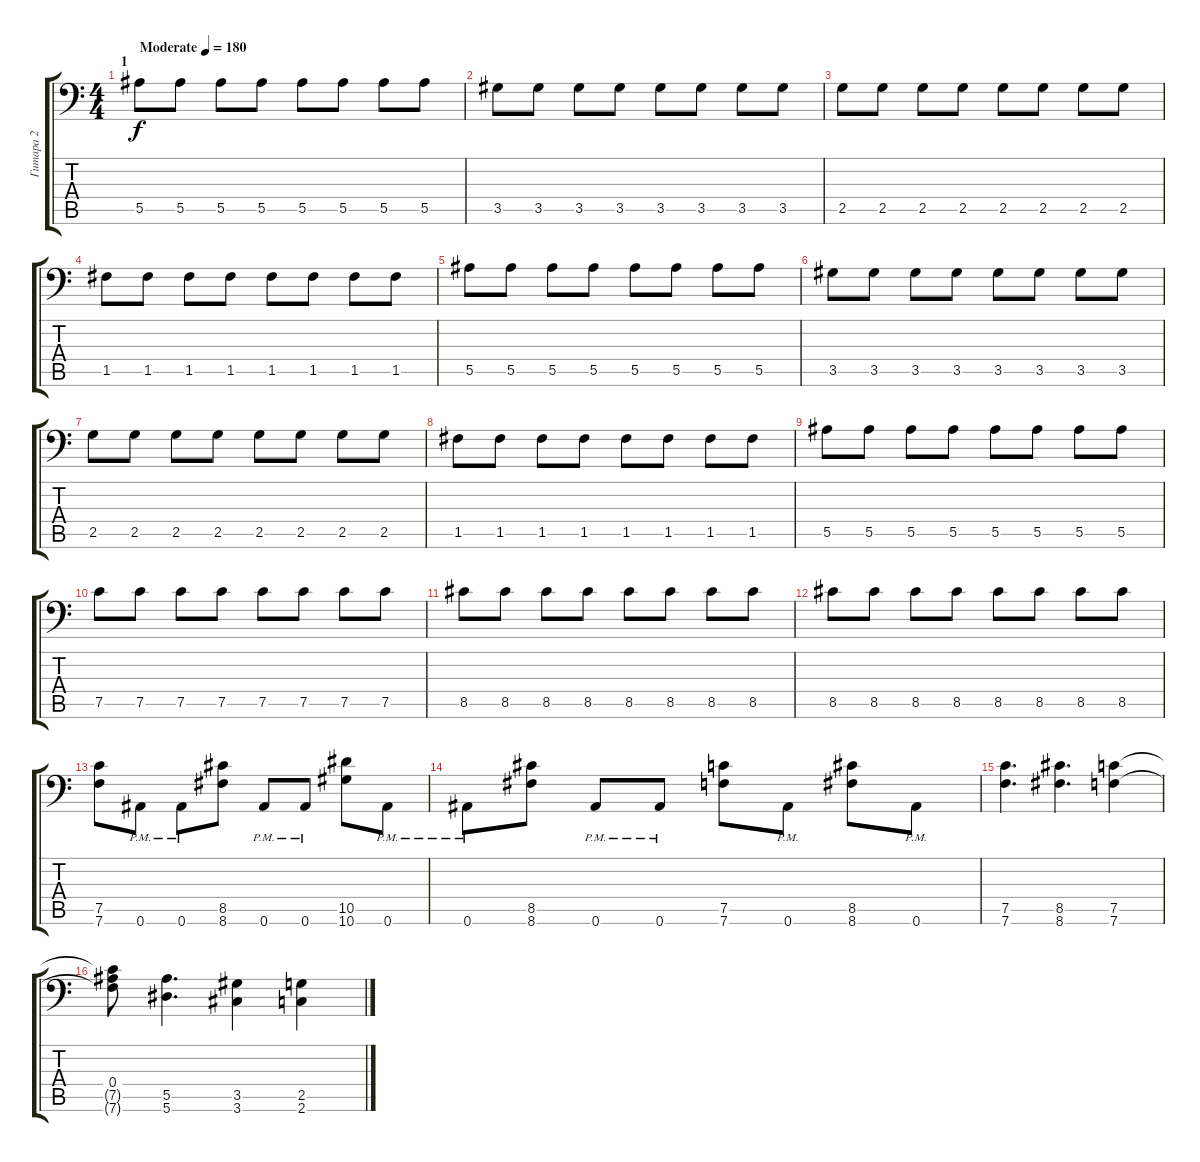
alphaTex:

\track ("Гитара 2" "Гитара 2") {instrument overdrivenguitar}
\staff {score tabs}
\tuning (C4 G3 Eb3 Bb2 F2 Bb1) {hide}
\ts (4 4)
\section ("" "1")
\tempo (180 "Moderate")
\clef f4
\ks c
5.5.8{dy f instrument overdrivenguitar} 5.5.8 5.5.8 5.5.8 5.5.8 5.5.8 5.5.8 5.5.8 |
3.5.8 3.5.8 3.5.8 3.5.8 3.5.8 3.5.8 3.5.8 3.5.8 |
2.5.8 2.5.8 2.5.8 2.5.8 2.5.8 2.5.8 2.5.8 2.5.8 |
1.5.8 1.5.8 1.5.8 1.5.8 1.5.8 1.5.8 1.5.8 1.5.8 |
5.5.8 5.5.8 5.5.8 5.5.8 5.5.8 5.5.8 5.5.8 5.5.8 |
3.5.8 3.5.8 3.5.8 3.5.8 3.5.8 3.5.8 3.5.8 3.5.8 |
2.5.8 2.5.8 2.5.8 2.5.8 2.5.8 2.5.8 2.5.8 2.5.8 |
1.5.8 1.5.8 1.5.8 1.5.8 1.5.8 1.5.8 1.5.8 1.5.8 |
5.5.8 5.5.8 5.5.8 5.5.8 5.5.8 5.5.8 5.5.8 5.5.8 |
7.5.8 7.5.8 7.5.8 7.5.8 7.5.8 7.5.8 7.5.8 7.5.8 |
8.5.8 8.5.8 8.5.8 8.5.8 8.5.8 8.5.8 8.5.8 8.5.8 |
8.5.8 8.5.8 8.5.8 8.5.8 8.5.8 8.5.8 8.5.8 8.5.8 |
(7.5 7.6).8 0.6{pm}.8 0.6{pm}.8 (8.5 8.6).8 0.6{pm}.8 0.6{pm}.8 (10.5 10.6).8 0.6{pm}.8 |
0.6{pm}.8 (8.5 8.6).8 0.6{pm}.8 0.6{pm}.8 (7.5 7.6).8 0.6{pm}.8 (8.5 8.6).8 0.6{pm}.8 |
(7.5 7.6).4{d} (8.5 8.6).4{d} (7.5 7.6).4 |
(0.4 7.5{t} 7.6{t}).8 (5.5 5.6).4{d} (3.5 3.6).4 (2.5 2.6).4
